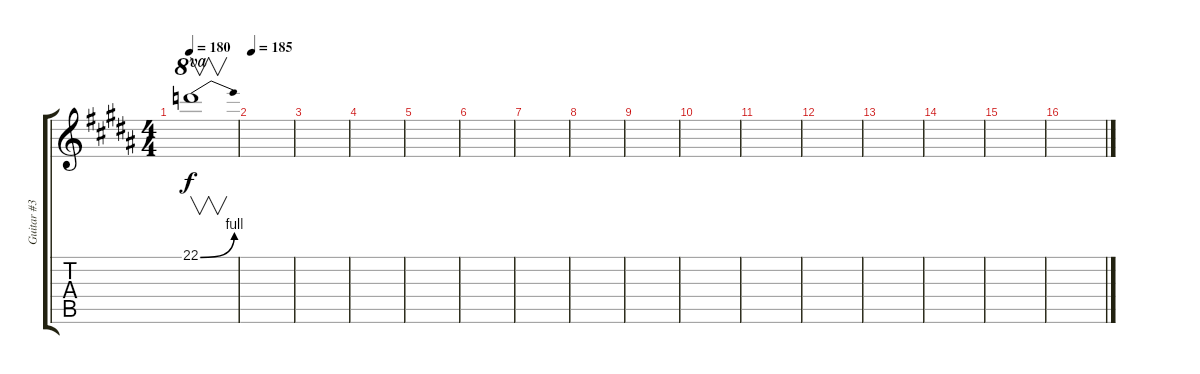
\track ("Guitar #3" "Guitar #3") {instrument overdrivenguitar}
\staff {score tabs}
\tuning (E4 B3 G3 D3 A2 E2) {hide}
\ts (4 4)
\tempo 180
\clef g2
\ks g#minor
22.1{be (bend 0 0 60 4)}.1{v ot 8va dy f} |
\tempo 185
\ks b
|
\ks g#minor
|
\ks b
|
\ks g#minor
|
|
|
\ks b
|
\ks g#minor
|
|
|
\ks b
|
\ks g#minor
|
|
|
\ks b
